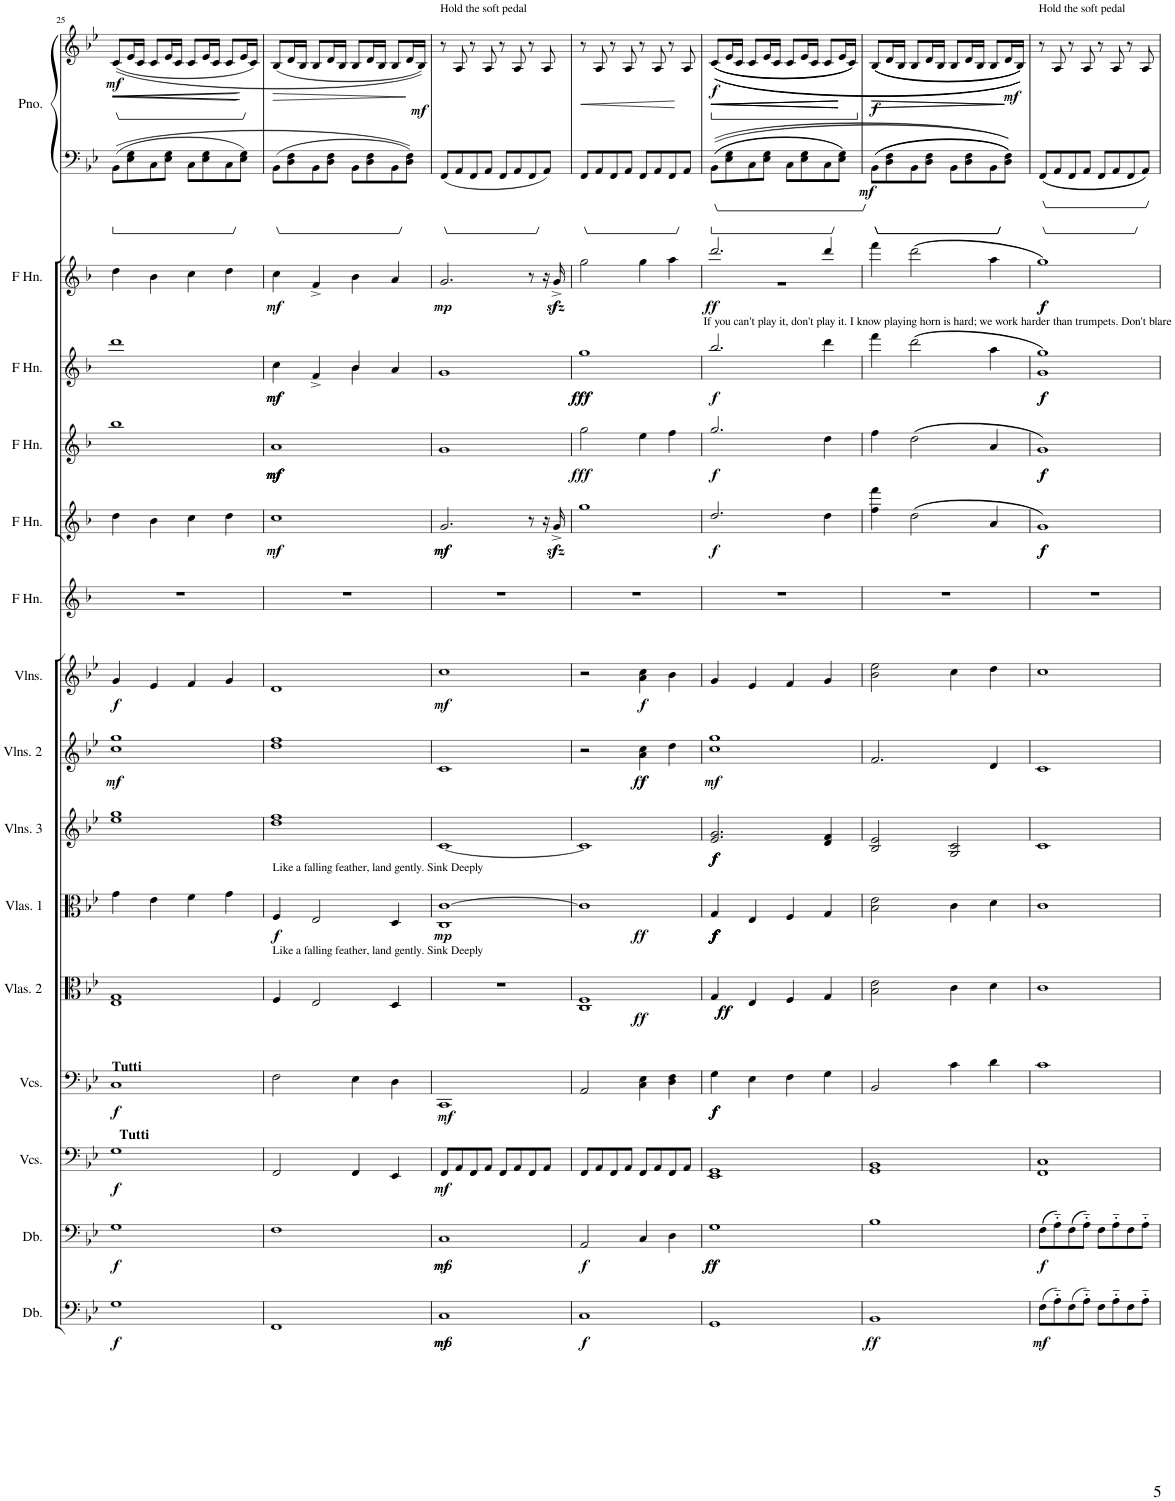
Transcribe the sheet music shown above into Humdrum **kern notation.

**kern	**dynam	**kern	**dynam	**kern	**dynam	**kern	**dynam	**kern	**dynam	**kern	**dynam	**kern	**dynam	**kern	**dynam	**kern	**dynam	**kern	**kern	**dynam	**kern	**dynam	**kern	**dynam	**kern	**dynam	**kern	**kern	**dynam
*part15	*part15	*part14	*part14	*part13	*part13	*part12	*part12	*part11	*part11	*part10	*part10	*part9	*part9	*part8	*part8	*part7	*part7	*part6	*part5	*part5	*part4	*part4	*part3	*part3	*part2	*part2	*part1	*part1	*part1
*staff16	*staff16	*staff15	*staff15	*staff14	*staff14	*staff13	*staff13	*staff12	*staff12	*staff11	*staff11	*staff10	*staff10	*staff9	*staff9	*staff8	*staff8	*staff7	*staff6	*staff6	*staff5	*staff5	*staff4	*staff4	*staff3	*staff3	*staff2	*staff1	*staff1/2
*I"Double Bass	*	*I"Double Bass	*	*I"Violoncello Solo  1	*	*I"Violoncello 1	*	*I"Violas 2	*	*I"Violas 1	*	*I"Violins 3	*	*I"Violins 2	*	*I"Violins 1	*	*I"Horn in F	*I"Horn in F	*	*I"Horn in F	*	*I"Horn in F	*	*I"Horn in F	*	*I"Piano	*	*
*I'Db.	*	*I'Db.	*	*I'Vc. 2	*	*I'Vc. 2	*	*I'Vlas. 2	*	*I'Vlas. 1	*	*I'Vlns. 3	*	*I'Vlns. 2	*	*I'Vlns. 1	*	*	*	*	*	*	*	*	*	*	*I'Pno.	*	*
!!LO:PB:g=z
*clefF4	*	*clefF4	*	*clefF4	*	*clefF4	*	*clefC3	*	*clefC3	*	*clefG2	*	*clefG2	*	*clefG2	*	*clefG2	*clefG2	*	*clefG2	*	*clefG2	*	*clefG2	*	*clefF4	*clefG2	*
*Trd7c12	*	*Trd7c12	*	*	*	*	*	*	*	*	*	*	*	*	*	*	*	*Trd4c7	*Trd4c7	*	*Trd4c7	*	*Trd4c7	*	*Trd4c7	*	*	*	*
*k[b-e-]	*	*k[b-e-]	*	*k[b-e-]	*	*k[b-e-]	*	*k[b-e-]	*	*k[b-e-]	*	*k[b-e-]	*	*k[b-e-]	*	*k[b-e-]	*	*k[b-]	*k[b-]	*	*k[b-]	*	*k[b-]	*	*k[b-]	*	*k[b-e-]	*k[b-e-]	*
*M4/4	*	*M4/4	*	*M4/4	*	*M4/4	*	*M4/4	*	*M4/4	*	*M4/4	*	*M4/4	*	*M4/4	*	*M4/4	*M4/4	*	*M4/4	*	*M4/4	*	*M4/4	*	*M4/4	*M4/4	*
=25	=25	=25	=25	=25	=25	=25	=25	=25	=25	=25	=25	=25	=25	=25	=25	=25	=25	=25	=25	=25	=25	=25	=25	=25	=25	=25	=25	=25	=25
!	!	!	!	!	!	!LO:TX:a:B:t=Tutti	!	!	!	!	!	!	!	!	!	!	!	!	!	!	!	!	!	!	!	!	!	!	!
!	!	!	!	!LO:TX:a:B:t=Tutti	!	!	!	!	!	!	!	!	!	!	!	!	!	!	!	!	!	!	!	!	!	!	!	!	!
!	!LO:DY:b	!	!LO:DY:b	!	!LO:DY:b	!	!LO:DY:b	!	!	!	!	!	!	!	!LO:DY:b	!	!LO:DY:b	!	!	!	!	!	!	!	!	!	!	!	!LO:HP:b
!	!	!	!	!	!	!	!	!	!	!	!	!	!	!	!	!	!	!	!	!	!	!	!	!	!	!	!	!	!LO:DY:n=1:b
1G	f	1G	f	1G	f	1C	f	1E- 1G	.	4g\	.	1ee- 1gg	.	1cc 1gg	mf	4g/	f	1r	4dd\	.	1bb-	.	1ddd	.	4dd\	.	8BB-\L	((8c/L	< mf
!	!	!	!	!	!	!	!	!	!	!	!	!	!	!	!	!	!	!	!	!	!	!	!	!	!	!	!	!	!LO:HP:b
.	.	.	.	.	.	.	.	.	.	.	.	.	.	.	.	.	.	.	.	.	.	.	.	.	.	.	8E-\ 8G\	16e-/L	<
.	.	.	.	.	.	.	.	.	.	.	.	.	.	.	.	.	.	.	.	.	.	.	.	.	.	.	.	16c/JJ	.
.	.	.	.	.	.	.	.	.	.	4e-\	.	.	.	.	.	4e-/	.	.	4b-\	.	.	.	.	.	4b-\	.	8C\	8c/L	.
.	.	.	.	.	.	.	.	.	.	.	.	.	.	.	.	.	.	.	.	.	.	.	.	.	.	.	8E-\ 8G\J	16e-/L	.
.	.	.	.	.	.	.	.	.	.	.	.	.	.	.	.	.	.	.	.	.	.	.	.	.	.	.	.	16c/JJ	.
.	.	.	.	.	.	.	.	.	.	4f\	.	.	.	.	.	4f/	.	.	4cc\	.	.	.	.	.	4cc\	.	8C\L	8c/L	.
.	.	.	.	.	.	.	.	.	.	.	.	.	.	.	.	.	.	.	.	.	.	.	.	.	.	.	8E-\ 8G\	16e-/L	.
.	.	.	.	.	.	.	.	.	.	.	.	.	.	.	.	.	.	.	.	.	.	.	.	.	.	.	.	16c/JJ	.
.	.	.	.	.	.	.	.	.	.	4g\	.	.	.	.	.	4g/	.	.	4dd\	.	.	.	.	.	4dd\	.	8C\	8c/L	.
.	.	.	.	.	.	.	.	.	.	.	.	.	.	.	.	.	.	.	.	.	.	.	.	.	.	.	8E-\ 8G\J	16e-/L	.
.	.	.	.	.	.	.	.	.	.	.	.	.	.	.	.	.	.	.	.	.	.	.	.	.	.	.	.	16c/JJ)	.
.	.	.	.	.	.	.	.	.	.	.	.	.	.	.	.	.	.	.	.	.	.	.	.	.	.	.	.	.	[ [
=26	=26	=26	=26	=26	=26	=26	=26	=26	=26	=26	=26	=26	=26	=26	=26	=26	=26	=26	=26	=26	=26	=26	=26	=26	=26	=26	=26	=26	=26
*	*	*	*	*	*	*	*	*	*	*	*	*	*	*	*	*	*	*	*	*	*	*	*^	*	*	*	*	*	*
!	!	!	!	!	!	!	!	!	!	!LO:TX:a:t=Like a falling feather, land gently. Sink Deeply	!	!	!	!	!	!	!	!	!	!	!	!	!	!	!	!	!	!	!	!
!	!	!	!	!	!	!	!	!LO:TX:a:t=Like a falling feather, land gently. Sink Deeply	!	!	!	!	!	!	!	!	!	!	!	!	!	!	!	!	!	!	!	!	!	!
!	!	!	!	!	!	!	!	!	!	!	!LO:DY:b	!	!	!	!	!	!	!	!	!LO:DY:b	!	!LO:DY:b	!	!	!	!	!	!	!	!LO:HP:b
!	!	!	!	!	!	!	!	!	!	!	!	!	!	!	!	!	!	!	!	!	!	!LO:DY:n=1:b	!	!	!	!	!	!	!	!
!	!	!	!	!	!	!	!	!	!	!	!	!	!	!	!	!	!	!	!	!	!	!LO:DY:n=2:b	!	!	!LO:DY:b	!	!	!	!	!
!	!	!	!	!	!	!	!	!	!	!	!	!	!	!	!	!	!	!	!	!	!	!	!	!	!LO:DY:n=1:b	!	!LO:DY:b	!	!	!
1FF	.	1F	.	2FF/	.	2F\	.	4F/	.	4F/	f	1dd 1ff	.	1dd 1ff	.	1d	.	1r	1cc	mf	1a	mf mf mf	4cc\	2ryy	mf mf	4cc\	mf	8BB-\L	(8B-/L	>
.	.	.	.	.	.	.	.	.	.	.	.	.	.	.	.	.	.	.	.	.	.	.	.	.	.	.	.	8D\ 8F\	16d/L	.
.	.	.	.	.	.	.	.	.	.	.	.	.	.	.	.	.	.	.	.	.	.	.	.	.	.	.	.	.	16B-/JJ	.
.	.	.	.	.	.	.	.	2E-/	.	2E-/	.	.	.	.	.	.	.	.	.	.	.	.	4f^/	.	.	4f^/	.	8BB-\	8B-/L	.
.	.	.	.	.	.	.	.	.	.	.	.	.	.	.	.	.	.	.	.	.	.	.	.	.	.	.	.	8D\ 8F\J	16d/L	.
.	.	.	.	.	.	.	.	.	.	.	.	.	.	.	.	.	.	.	.	.	.	.	.	.	.	.	.	.	16B-/JJ	.
.	.	.	.	4FF/	.	4E-\	.	.	.	.	.	.	.	.	.	.	.	.	.	.	.	.	4b-/	4b-\	.	4b-\	.	8BB-\L	8B-/L	.
.	.	.	.	.	.	.	.	.	.	.	.	.	.	.	.	.	.	.	.	.	.	.	.	.	.	.	.	8D\ 8F\	16d/L	.
.	.	.	.	.	.	.	.	.	.	.	.	.	.	.	.	.	.	.	.	.	.	.	.	.	.	.	.	.	16B-/JJ	.
.	.	.	.	4EE-/	.	4D\	.	4D/	.	4D/	.	.	.	.	.	.	.	.	.	.	.	.	4a/	4ryy	.	4a/	.	8BB-\	8B-/L	.
.	.	.	.	.	.	.	.	.	.	.	.	.	.	.	.	.	.	.	.	.	.	.	.	.	.	.	.	8D\ 8F\J	16d/L	.
!	!	!	!	!	!	!	!	!	!	!	!	!	!	!	!	!	!	!	!	!	!	!	!	!	!	!	!	!	!	!LO:DY:b
.	.	.	.	.	.	.	.	.	.	.	.	.	.	.	.	.	.	.	.	.	.	.	.	.	.	.	.	.	16B-/JJ))	mf
*	*	*	*	*	*	*	*	*	*	*	*	*	*	*	*	*	*	*	*	*	*	*	*v	*v	*	*	*	*	*	*
.	.	.	.	.	.	.	.	.	.	.	.	.	.	.	.	.	.	.	.	.	.	.	.	.	.	.	.	.	]
=27	=27	=27	=27	=27	=27	=27	=27	=27	=27	=27	=27	=27	=27	=27	=27	=27	=27	=27	=27	=27	=27	=27	=27	=27	=27	=27	=27	=27	=27
!	!	!	!	!	!	!	!	!	!	!	!	!	!	!	!	!	!	!	!	!	!	!	!	!	!	!	!	!LO:TX:a:t=Hold the soft pedal	!
!	!LO:DY:b	!	!	!	!	!	!	!	!	!	!	!	!	!	!	!	!	!	!	!	!	!	!	!	!	!	!	!	!
!	!LO:DY:n=1:b	!	!LO:DY:b	!	!	!	!	!	!	!	!	!	!	!	!	!	!	!	!	!	!	!	!	!	!	!	!	!	!
!	!	!	!LO:DY:n=1:b	!	!LO:DY:b	!	!LO:DY:b	!	!	!	!LO:DY:b	!	!	!	!	!	!LO:DY:b	!	!	!LO:DY:b	!	!	!	!	!	!	!	!	!
!	!	!	!	!	!	!	!	!	!	!	!	!	!	!	!	!	!	!	!	!LO:DY:n=1:b	!	!	!	!	!	!LO:DY:b	!	!	!
1C	mp mf	1C	mp mf	8FF/L	mf	1CC	mf	1r	.	1C [1c	mp	[1c	.	1c	.	1cc	mf	1r	2.g/	mf mf	1g	.	1g	.	2.g/	mp	8FF/L	8r	.
.	.	.	.	8AA/	.	.	.	.	.	.	.	.	.	.	.	.	.	.	.	.	.	.	.	.	.	.	8AA/	8A/	.
.	.	.	.	8FF/	.	.	.	.	.	.	.	.	.	.	.	.	.	.	.	.	.	.	.	.	.	.	8FF/	8r	.
.	.	.	.	8AA/J	.	.	.	.	.	.	.	.	.	.	.	.	.	.	.	.	.	.	.	.	.	.	8AA/J	8A/	.
.	.	.	.	8FF/L	.	.	.	.	.	.	.	.	.	.	.	.	.	.	.	.	.	.	.	.	.	.	8FF/L	8r	.
.	.	.	.	8AA/	.	.	.	.	.	.	.	.	.	.	.	.	.	.	.	.	.	.	.	.	.	.	8AA/	8A/	.
.	.	.	.	8FF/	.	.	.	.	.	.	.	.	.	.	.	.	.	.	8r	.	.	.	.	.	8r	.	8FF/	8r	.
.	.	.	.	8AA/J	.	.	.	.	.	.	.	.	.	.	.	.	.	.	16r	.	.	.	.	.	16r	.	8AA/J	8A/	.
.	.	.	.	.	.	.	.	.	.	.	.	.	.	.	.	.	.	.	16gzz<^/	.	.	.	.	.	16gzz<^/	.	.	.	.
=28	=28	=28	=28	=28	=28	=28	=28	=28	=28	=28	=28	=28	=28	=28	=28	=28	=28	=28	=28	=28	=28	=28	=28	=28	=28	=28	=28	=28	=28
!	!LO:DY:b	!	!LO:DY:b	!	!	!	!	!	!LO:DY:b	!	!	!	!	!	!	!	!	!	!	!	!	!	!	!	!	!	!	!	!LO:HP:b
!	!	!	!	!	!	!	!	!	!LO:DY:n=1:b	!	!	!	!	!	!	!	!	!	!	!	!	!LO:DY:b	!	!LO:DY:b	!	!	!	!	!
!	!	!	!	!	!	!	!	!	!	!	!	!	!	!	!	!	!	!	!	!	!	!	!	!LO:DY:n=1:b	!	!	!	!	!
*	*	*	*	*	*	*	*	*^	*	*^	*	*	*	*	*	*	*	*	*	*	*	*	*	*	*	*	*	*	*
1C	f	2AA/	f	8FF/L	.	2AA/	.	1C 1F	2ryy	ff ff	1c]	2ryy	.	1c]	.	2r	.	2r	.	1r	1gg	.	2gg\	fff	1gg	fff fff	2gg\	.	8FF/L	8r	<
.	.	.	.	8AA/	.	.	.	.	.	.	.	.	.	.	.	.	.	.	.	.	.	.	.	.	.	.	.	.	8AA/	8A/	.
.	.	.	.	8FF/	.	.	.	.	.	.	.	.	.	.	.	.	.	.	.	.	.	.	.	.	.	.	.	.	8FF/	8r	.
.	.	.	.	8AA/J	.	.	.	.	.	.	.	.	.	.	.	.	.	.	.	.	.	.	.	.	.	.	.	.	8AA/J	8A/	.
!	!	!	!	!	!	!	!	!	!	!LO:DY:n=2:b	!	!	!LO:DY:b	!	!	!	!LO:DY:b	!	!	!	!	!	!	!	!	!	!	!	!	!	!
!	!	!	!	!	!	!	!	!	!	!	!	!	!	!	!	!	!LO:DY:n=1:b	!	!LO:DY:b	!	!	!	!	!	!	!	!	!	!	!	!
.	.	4C/	.	8FF/L	.	4C\ 4E-\	.	.	2ryy	ff	.	2ryy	ff	.	.	4a\ 4cc\	ff f	4a\ 4cc\	f	.	.	.	4ee\	.	.	.	4gg\	.	8FF/L	8r	.
.	.	.	.	8AA/	.	.	.	.	.	.	.	.	.	.	.	.	.	.	.	.	.	.	.	.	.	.	.	.	8AA/	8A/	.
.	.	4D\	.	8FF/	.	4D\ 4F\	.	.	.	.	.	.	.	.	.	4dd\	.	4b-\	.	.	.	.	4ff\	.	.	.	4aa\	.	8FF/	8r	.
.	.	.	.	8AA/J	.	.	.	.	.	.	.	.	.	.	.	.	.	.	.	.	.	.	.	.	.	.	.	.	8AA/J	8A/	.
.	.	.	.	.	.	.	.	.	.	.	.	.	.	.	.	.	.	.	.	.	.	.	.	.	.	.	.	.	.	.	[
=29	=29	=29	=29	=29	=29	=29	=29	=29	=29	=29	=29	=29	=29	=29	=29	=29	=29	=29	=29	=29	=29	=29	=29	=29	=29	=29	=29	=29	=29	=29	=29
*	*	*	*	*	*	*	*	*	*	*	*	*	*	*	*	*	*	*	*	*	*	*	*	*	*	*	*^	*	*	*	*
!	!	!	!	!	!	!	!	!	!	!	!	!	!	!	!	!	!	!	!	!	!	!	!	!	!	!	!LO:TX:b:t=If you can't play it, don't play it. I know playing horn is hard; we work harder than trumpets. Don't blare	!	!	!	!	!
!	!	!	!LO:DY:b	!	!	!	!	!	!	!	!	!	!	!	!	!	!	!	!	!	!	!	!	!	!	!	!	!	!	!	!	!
!	!	!	!LO:DY:n=1:b	!	!	!	!LO:DY:b	!	!	!	!	!	!	!	!	!	!	!	!	!	!	!	!	!	!	!	!	!	!	!	!	!
!	!	!	!	!	!	!	!LO:DY:n=1:b	!	!	!	!	!	!	!	!	!	!	!	!	!	!	!	!	!	!	!	!	!	!	!	!	!
!	!	!	!	!	!	!	!LO:DY:n=2:b	!	!	!	!	!	!LO:DY:b	!	!	!	!	!	!	!	!	!	!	!	!	!	!	!	!	!	!	!
!	!	!	!	!	!	!	!	!	!	!	!	!	!LO:DY:n=1:b	!	!	!	!	!	!	!	!	!	!	!	!	!	!	!	!	!	!	!
!	!	!	!	!	!	!	!	!	!	!	!	!	!LO:DY:n=2:b	!	!	!	!	!	!	!	!	!	!	!	!	!	!	!	!	!	!	!
!	!	!	!	!	!	!	!	!	!	!	!	!	!LO:DY:n=3:b	!	!	!	!	!	!	!	!	!	!	!	!	!	!	!	!	!	!	!
!	!	!	!	!	!	!	!	!	!	!	!	!	!LO:DY:n=4:b	!	!	!	!	!	!	!	!	!	!	!	!	!	!	!	!	!	!	!
!	!	!	!	!	!	!	!	!	!	!	!	!	!LO:DY:n=5:b	!	!LO:DY:b	!	!	!	!	!	!	!	!	!	!	!	!	!	!	!	!	!
!	!	!	!	!	!	!	!	!	!	!	!	!	!	!	!LO:DY:n=1:b	!	!	!	!	!	!	!	!	!	!	!	!	!	!	!	!	!
!	!	!	!	!	!	!	!	!	!	!	!	!	!	!	!LO:DY:n=2:b	!	!LO:DY:b	!	!	!	!	!LO:DY:b	!	!LO:DY:b	!	!LO:DY:b	!	!	!LO:DY:b	!	!	!LO:DY:b
*	*	*	*	*	*	*	*	*v	*v	*	*	*	*	*	*	*	*	*	*	*	*	*	*	*	*	*	*	*	*	*	*	*
*	*	*	*	*	*	*	*	*	*	*v	*v	*	*	*	*	*	*	*	*	*	*	*	*	*	*	*	*	*	*	*	*
1GG	.	1G	ff ff	1EE- 1GG	.	4G\	f f f	4G/	.	4G/	f f f f f f	2.e-/ 2.g/	f f f	1cc 1gg	mf	4g/	.	1r	2.dd/	f	2.gg/	f	2.bb-/	f	2.ddd/	1r	ff	8BB-\L	((((((8c/L	f
!	!	!	!	!	!	!	!	!	!	!	!	!	!	!	!	!	!	!	!	!	!	!	!	!	!	!	!	!	!	!LO:HP:b
.	.	.	.	.	.	.	.	.	.	.	.	.	.	.	.	.	.	.	.	.	.	.	.	.	.	.	.	8E-\ 8G\	16e-/L	<
!	!	!	!	!	!	!	!	!	!	!	!	!	!	!	!	!	!	!	!	!	!	!	!	!	!	!	!	!	!	!LO:HP:b
.	.	.	.	.	.	.	.	.	.	.	.	.	.	.	.	.	.	.	.	.	.	.	.	.	.	.	.	.	16c/JJ	<
.	.	.	.	.	.	4E-\	.	4E-/	.	4E-/	.	.	.	.	.	4e-/	.	.	.	.	.	.	.	.	.	.	.	8C\	8c/L	.
.	.	.	.	.	.	.	.	.	.	.	.	.	.	.	.	.	.	.	.	.	.	.	.	.	.	.	.	8E-\ 8G\J	16e-/L	.
.	.	.	.	.	.	.	.	.	.	.	.	.	.	.	.	.	.	.	.	.	.	.	.	.	.	.	.	.	16c/JJ	.
.	.	.	.	.	.	4F\	.	4F/	.	4F/	.	.	.	.	.	4f/	.	.	.	.	.	.	.	.	.	.	.	8C\L	8c/L	.
.	.	.	.	.	.	.	.	.	.	.	.	.	.	.	.	.	.	.	.	.	.	.	.	.	.	.	.	8E-\ 8G\	16e-/L	.
.	.	.	.	.	.	.	.	.	.	.	.	.	.	.	.	.	.	.	.	.	.	.	.	.	.	.	.	.	16c/JJ	.
.	.	.	.	.	.	4G\	.	4G/	.	4G/	.	4d/ 4f/	.	.	.	4g/	.	.	4dd\	.	4dd\	.	4ddd\	.	4ddd/	.	.	8C\	8c/L	.
.	.	.	.	.	.	.	.	.	.	.	.	.	.	.	.	.	.	.	.	.	.	.	.	.	.	.	.	8E-\ 8G\J	16e-/L	.
.	.	.	.	.	.	.	.	.	.	.	.	.	.	.	.	.	.	.	.	.	.	.	.	.	.	.	.	.	16c/JJ)))	.
*	*	*	*	*	*	*	*	*	*	*	*	*	*	*	*	*	*	*	*	*	*	*	*	*	*v	*v	*	*	*	*
.	.	.	.	.	.	.	.	.	.	.	.	.	.	.	.	.	.	.	.	.	.	.	.	.	.	.	.	.	[ [
=30	=30	=30	=30	=30	=30	=30	=30	=30	=30	=30	=30	=30	=30	=30	=30	=30	=30	=30	=30	=30	=30	=30	=30	=30	=30	=30	=30	=30	=30
!	!LO:DY:b	!	!	!	!	!	!	!	!	!	!	!	!	!	!	!	!	!	!	!	!	!	!	!	!	!	!	!	!LO:HP:b
!	!	!	!	!	!	!	!	!	!	!	!	!	!	!	!	!	!	!	!	!	!	!	!	!	!	!	!	!	!LO:DY:n=1:b=2
!	!	!	!	!	!	!	!	!	!	!	!	!	!	!	!	!	!	!	!	!	!	!	!	!	!	!	!	!	!LO:DY:n=2:b
1BB-	ff	1B-	.	1GG 1BB-	.	2BB-/	.	2B-\ 2e-\	.	2B-\ 2e-\	.	2B-/ 2e-/	.	2.f/	.	2b-\ 2ee-\	.	1r	4ff\ 4fff\	.	4ff\	.	4fff\	.	4fff\	.	8BB-\L	(((8B-/L	> mf f
!	!	!	!	!	!	!	!	!	!	!	!	!	!	!	!	!	!	!	!	!	!	!	!	!	!	!	!	!	!LO:HP:b
.	.	.	.	.	.	.	.	.	.	.	.	.	.	.	.	.	.	.	.	.	.	.	.	.	.	.	8D\ 8F\	16d/L	>
.	.	.	.	.	.	.	.	.	.	.	.	.	.	.	.	.	.	.	.	.	.	.	.	.	.	.	.	16B-/JJ	.
.	.	.	.	.	.	.	.	.	.	.	.	.	.	.	.	.	.	.	((2dd\	.	((2dd\	.	((2ddd\	.	((2ddd\	.	8BB-\	8B-/L	.
.	.	.	.	.	.	.	.	.	.	.	.	.	.	.	.	.	.	.	.	.	.	.	.	.	.	.	8D\ 8F\J	16d/L	.
.	.	.	.	.	.	.	.	.	.	.	.	.	.	.	.	.	.	.	.	.	.	.	.	.	.	.	.	16B-/JJ	.
.	.	.	.	.	.	4c\	.	4c\	.	4c\	.	2G/ 2c/	.	.	.	4cc\	.	.	.	.	.	.	.	.	.	.	8BB-\L	8B-/L	.
.	.	.	.	.	.	.	.	.	.	.	.	.	.	.	.	.	.	.	.	.	.	.	.	.	.	.	8D\ 8F\	16d/L	.
.	.	.	.	.	.	.	.	.	.	.	.	.	.	.	.	.	.	.	.	.	.	.	.	.	.	.	.	16B-/JJ	.
.	.	.	.	.	.	4d\	.	4d\	.	4d\	.	.	.	4d/	.	4dd\	.	.	4a/	.	4a/	.	4aa\	.	4aa\	.	8BB-\	8B-/L	.
.	.	.	.	.	.	.	.	.	.	.	.	.	.	.	.	.	.	.	.	.	.	.	.	.	.	.	8D\ 8F\J	16d/L	.
!	!	!	!	!	!	!	!	!	!	!	!	!	!	!	!	!	!	!	!	!	!	!	!	!	!	!	!	!	!LO:DY:n=3:b
.	.	.	.	.	.	.	.	.	.	.	.	.	.	.	.	.	.	.	.	.	.	.	.	.	.	.	.	16B-/JJ))))))	mf
.	.	.	.	.	.	.	.	.	.	.	.	.	.	.	.	.	.	.	.	.	.	.	.	.	.	.	.	.	] ]
=31	=31	=31	=31	=31	=31	=31	=31	=31	=31	=31	=31	=31	=31	=31	=31	=31	=31	=31	=31	=31	=31	=31	=31	=31	=31	=31	=31	=31	=31
*	*	*	*	*	*	*	*	*	*	*	*	*	*	*	*	*	*	*	*	*	*	*	*^	*	*	*	*	*	*
!	!	!	!	!	!	!	!	!	!	!	!	!	!	!	!	!	!	!	!	!	!	!	!	!	!	!	!	!	!LO:TX:a:t=Hold the soft pedal	!
!	!LO:DY:b	!	!LO:DY:b	!	!	!	!	!	!	!	!	!	!	!	!	!	!	!	!	!LO:DY:b	!	!	!	!	!	!	!	!	!	!
!	!	!	!	!	!	!	!	!	!	!	!	!	!	!	!	!	!	!	!	!LO:DY:n=1:b	!	!LO:DY:b	!	!	!	!	!	!	!	!
!	!	!	!	!	!	!	!	!	!	!	!	!	!	!	!	!	!	!	!	!	!	!LO:DY:n=1:b	!	!	!LO:DY:b	!	!	!	!	!
!	!	!	!	!	!	!	!	!	!	!	!	!	!	!	!	!	!	!	!	!	!	!	!	!	!LO:DY:n=1:b	!	!LO:DY:b	!	!	!
!	!	!	!	!	!	!	!	!	!	!	!	!	!	!	!	!	!	!	!	!	!	!	!	!	!	!	!LO:DY:n=1:b	!	!	!
(8F\L	mf	((8F\L	f	1FF 1C	.	1c	.	1c	.	1c	.	1c	.	1c	.	1cc	.	1r	1g))	f f	1g))	f f	1gg))	1g	f f	1gg))	f f	8FF/L	8r	.
8A'~\)	.	8A'~\))	.	.	.	.	.	.	.	.	.	.	.	.	.	.	.	.	.	.	.	.	.	.	.	.	.	8AA/	8A/	.
(8F\	.	((8F\	.	.	.	.	.	.	.	.	.	.	.	.	.	.	.	.	.	.	.	.	.	.	.	.	.	8FF/	8r	.
8A'~\J)	.	8A'~\J))	.	.	.	.	.	.	.	.	.	.	.	.	.	.	.	.	.	.	.	.	.	.	.	.	.	8AA/J	8A/	.
8F\L	.	8F\L	.	.	.	.	.	.	.	.	.	.	.	.	.	.	.	.	.	.	.	.	.	.	.	.	.	8FF/L	8r	.
8A'~\	.	8A'~\	.	.	.	.	.	.	.	.	.	.	.	.	.	.	.	.	.	.	.	.	.	.	.	.	.	8AA/	8A/	.
8F\	.	8F\	.	.	.	.	.	.	.	.	.	.	.	.	.	.	.	.	.	.	.	.	.	.	.	.	.	8FF/	8r	.
8A'~\J	.	8A'~\J	.	.	.	.	.	.	.	.	.	.	.	.	.	.	.	.	.	.	.	.	.	.	.	.	.	8AA/J	8A/	.
*	*	*	*	*	*	*	*	*	*	*	*	*	*	*	*	*	*	*	*	*	*	*	*v	*v	*	*	*	*	*	*
=	=	=	=	=	=	=	=	=	=	=	=	=	=	=	=	=	=	=	=	=	=	=	=	=	=	=	=	=	=
*-	*-	*-	*-	*-	*-	*-	*-	*-	*-	*-	*-	*-	*-	*-	*-	*-	*-	*-	*-	*-	*-	*-	*-	*-	*-	*-	*-	*-	*-
